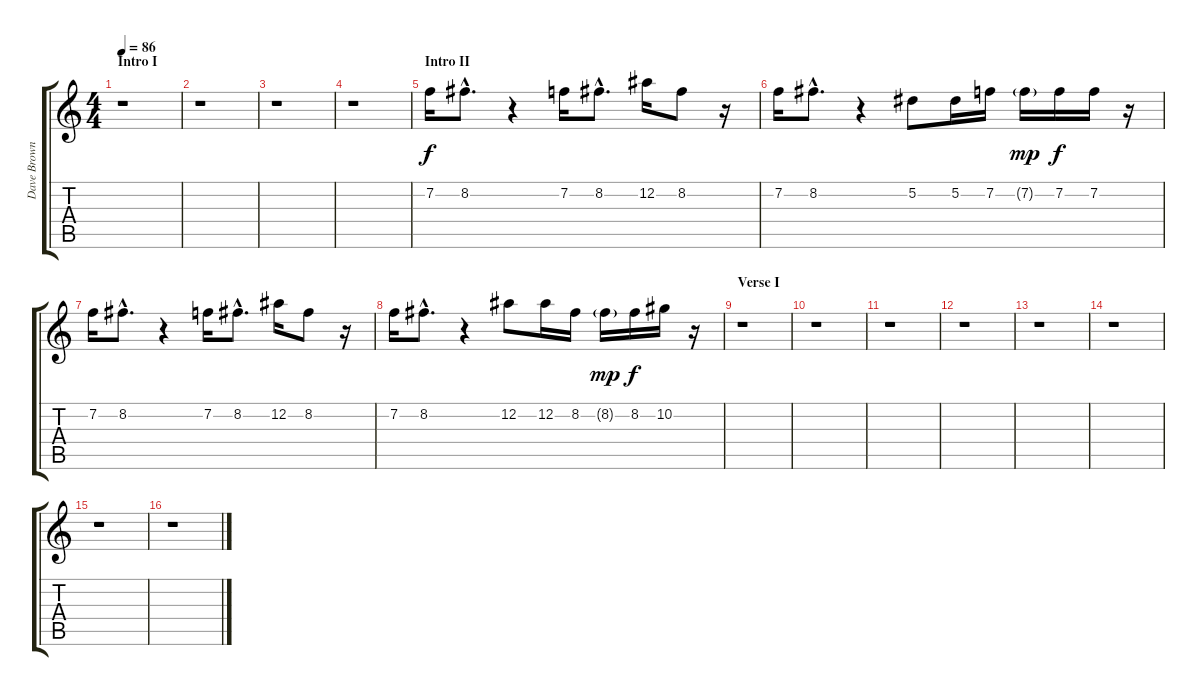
\track ("Dave Brownsound - Guitar Octaver" "Dave Brown") {instrument distortionguitar}
\staff {score tabs}
\tuning (Eb4 Bb3 Gb3 Db3 Ab2 Eb2) {hide}
\ts (4 4)
\section ("" "Intro I")
\tempo 86
\clef g2
\ks c
r.1{dy f instrument distortionguitar} |
r.1 |
r.1 |
r.1 |
\section ("" "Intro II")
7.2.16 8.2{hac}.8{d} r.4 7.2.16 8.2{hac}.8{d} 12.2.16 8.2.8 r.16 |
7.2.16 8.2{hac}.8{d} r.4 5.2.8 5.2.16 7.2.16 7.2{g}.16{dy mp} 7.2.16{dy f} 7.2.16 r.16 |
7.2.16 8.2{hac}.8{d} r.4 7.2.16 8.2{hac}.8{d} 12.2.16 8.2.8 r.16 |
7.2.16 8.2{hac}.8{d} r.4 12.2.8 12.2.16 8.2.16 8.2{g}.16{dy mp} 8.2.16{dy f} 10.2.16 r.16 |
\section ("" "Verse I")
r.1 |
r.1 |
r.1 |
r.1 |
r.1 |
r.1 |
r.1 |
r.1
